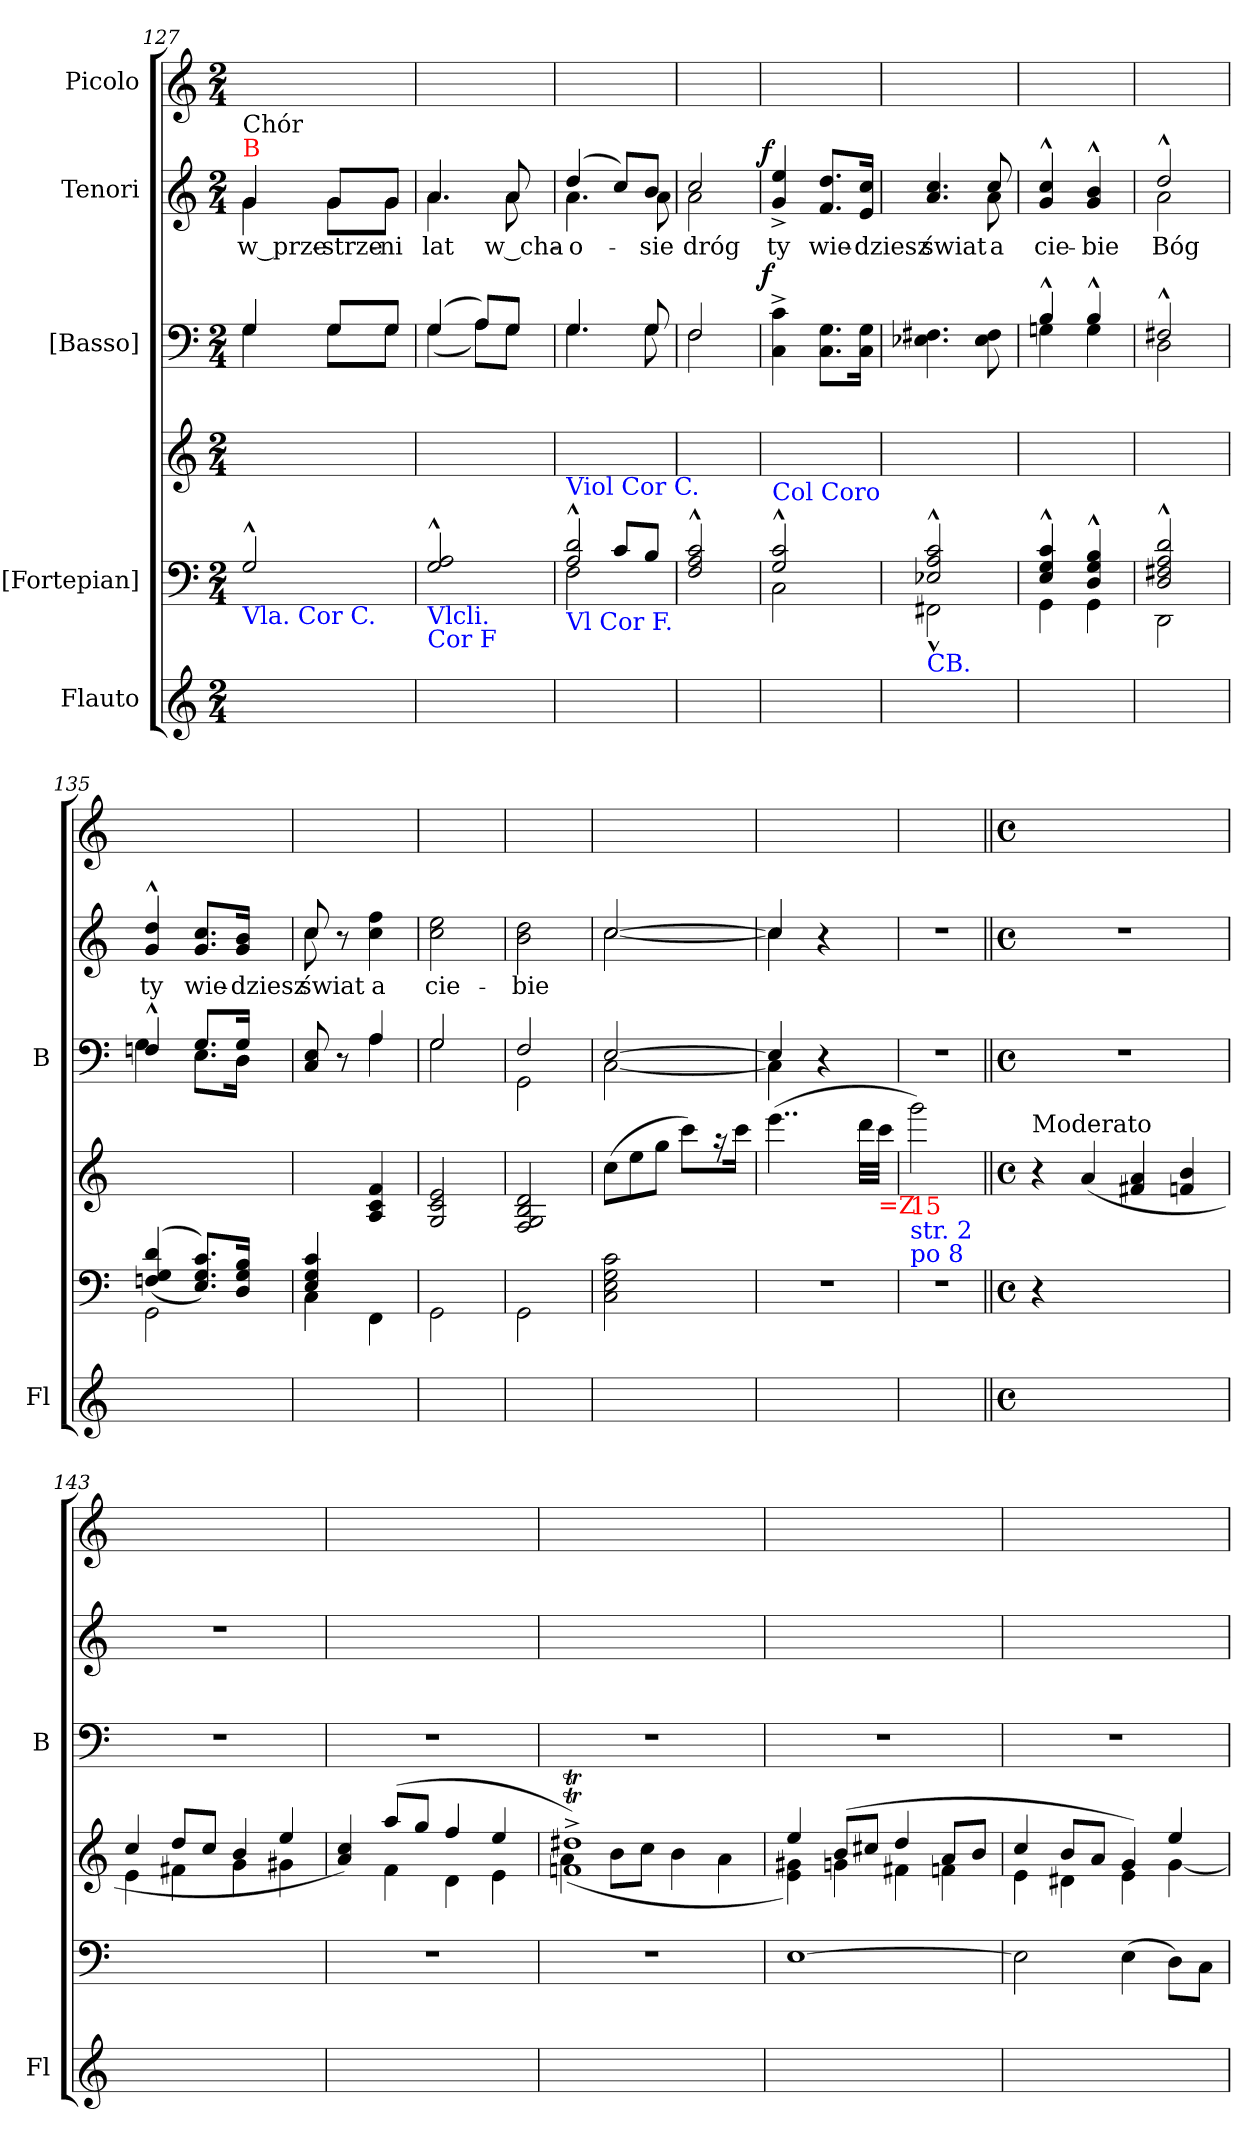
**kern	**kern	**kern	**kern	**dynam	**kern	**text	**dynam	**kern
*part5	*part4	*part4	*part3	*part3	*part2	*part2	*part2	*part1
*staff6	*staff5	*staff4	*staff3	*staff3	*staff2	*staff2	*staff2	*staff1
*I"Flauto	*I"[Fortepian]	*	*I"[Basso]	*	*I"Tenori	*	*	*I"Picolo
*I'Fl	*	*	*I'B	*	*	*	*	*
*clefG2	*clefF4	*clefG2	*clefF4	*	*clefG2	*	*	*clefG2
*	*	*	*	*	*ITrd8c12	*	*	*
*k[]	*k[]	*k[]	*k[]	*	*k[]	*	*	*k[]
*M2/4	*M2/4	*M2/4	*M2/4	*	*M2/4	*	*	*M2/4
=127	=127	=127	=127	=127	=127	=127	=127	=127
*	*	*	*^	*	*^	*	*	*
!	!	!	!	!	!	!LO:TX:a:color=red:t=B	!	!	!	!
!	!	!	!	!	!	!LO:TX:a:t=Chór	!	!	!	!
!	!LO:TX:b:color=blue:t=Vla. Cor C.	!	!	!	!	!	!	!	!	!
2ryy	2G^^>/	2ryy	4G/	4G\	.	4G/	4G\	w_prze-	.	2ryy
.	.	.	8G/L	8G\L	.	8G/L	8G\L	-strze-	.	.
.	.	.	8G/J	8G\J	.	8G/J	8G\J	-ni	.	.
=128	=128	=128	=128	=128	=128	=128	=128	=128	=128	=128
!	!LO:TX:b:color=blue:t=Vlcli.\nCor F	!	!	!	!	!	!	!	!	!
2ryy	2G^^>/ 2A^^>/	2ryy	(>4G/	(>4G\	.	4.A/	4.A\	lat	.	2ryy
.	.	.	8A/L)	8A\L)	.	.	.	.	.	.
.	.	.	8G/J	8G\J	.	8A/	8A\	w_cha-	.	.
=129	=129	=129	=129	=129	=129	=129	=129	=129	=129	=129
*	*^	*	*	*	*	*	*	*	*	*
*	*	*^	*	*	*	*	*	*	*	*	*
!	!LO:TX:a:color=blue:t=Viol Cor C.	!	!	!	!	!	!	!	!	!	!	!
!	!LO:TX:b:color=blue:t=Vl Cor F.	!	!	!	!	!	!	!	!	!	!	!
2ryy	2A^^>/ 2d^^>/	2F\	4ryy	2ryy	4.G/	4.G\	.	(4d/	4.A\	-o-	.	2ryy
.	.	.	8ci/L	.	.	.	.	8c/L)	.	.	.	.
.	.	.	8Bi/J	.	8G/	8G\	.	8B/J	8A\	-sie	.	.
=130	=130	=130	=130	=130	=130	=130	=130	=130	=130	=130	=130	=130
!	!LO:TX:b:color=blue:t=V. 1.\nV. 2\nFag.\nVle\nCorni\nClar bas\nV ole	!	!	!	!	!	!	!	!	!	!	!
*	*v	*v	*v	*	*	*	*	*	*	*	*	*
2ryy	2F^^>/ 2A^^>/ 2c^^>/	2ryy	2F/	2F\	.	2c/	2Ai\	dróg	.	2ryy
=131	=131	=131	=131	=131	=131	=131	=131	=131	=131	=131
*	*^	*	*	*	*	*	*	*	*	*
!	!LO:TX:a:color=blue:t=Col Coro	!	!	!	!	!	!	!	!	!	!
!	!	!	!	!	!	!LO:DY:a:rj	!	!	!	!LO:DY:a:rj	!
*	*	*	*	*v	*v	*	*	*	*	*	*
*	*	*	*	*	*	*v	*v	*	*	*
2ryy	2G^^>/ 2c^^>/	2C\	2ryy	4C^\ 4c^\	f	4G^/ 4e^/	ty	f	2ryy
.	.	.	.	8.C\ 8.G\L	.	8.F/ 8.d/L	wie-	.	.
.	.	.	.	16C\ 16G\Jk	.	16E/ 16c/Jk	-dziesz	.	.
=132	=132	=132	=132	=132	=132	=132	=132	=132	=132
*	*	*	*	*	*	*^	*	*	*
!	!LO:TX:b:color=blue:t=CB.	!	!	!	!	!	!	!	!	!
2ryy	2E-X^^>/ 2A^^>/ 2c^^>/	2FF#X^^>\	2ryy	4.E-X\ 4.F#X\	.	4.A/ 4.c/	4.ryy	świat	.	2ryy
.	.	.	.	8E-\ 8F#\	.	8c/	8A\	a	.	.
*	*	*	*	*	*	*v	*v	*	*	*
=133	=133	=133	=133	=133	=133	=133	=133	=133	=133
*	*	*	*	*^	*	*	*	*	*
2ryy	4E^^>/ 4G^^>/ 4c^^>/	4GG\	2ryy	4B^^>/	4Gn\	.	4G^^>/ 4c^^>/	cie-	.	2ryy
.	4D^^>/ 4G^^>/ 4B^^>/	4GG\	.	4B^^>/	4G\	.	4G^^>/ 4B^^>/	-bie	.	.
=134	=134	=134	=134	=134	=134	=134	=134	=134	=134	=134
*	*	*	*	*	*	*	*^	*	*	*
2ryy	2D^^>/ 2F#X^^>/ 2A^^>/ 2d^^>/	2DD\	2ryy	2F#X^^>/	2D\	.	2d^^>/	2A\	Bóg	.	2ryy
*	*	*	*	*	*	*	*v	*v	*	*	*
=135	=135	=135	=135	=135	=135	=135	=135	=135	=135	=135
2ryy	(<(>4Fn/ 4G/ 4d/	2GG\	2ryy	4Fn^^>/	4G\	.	4G^^>/ 4d^^>/	ty	.	2ryy
.	8.E/ 8.G/ 8.c/L))	.	.	8.G/L	8.E\L	.	8.G/ 8.c/L	wie-	.	.
.	16D/ 16G/ 16B/Jk	.	.	16G/Jk	16D\Jk	.	16G/ 16B/Jk	-dziesz	.	.
=136	=136	=136	=136	=136	=136	=136	=136	=136	=136	=136
*	*	*	*	*	*	*	*^	*	*	*
2ryy	4E/ 4G/ 4c/	4C\	4ryy	8C/ 8E/	4ryy	.	8c/	8c\	świat	.	2ryy
.	.	.	.	8r	.	.	8r	8ryy	.	.	.
.	4FF\	4ryy	4A/ 4c/ 4f/	4A/	4A\	.	4c\ 4f\	4ryy	a	.	.
*	*v	*v	*	*	*	*	*v	*v	*	*	*
=137	=137	=137	=137	=137	=137	=137	=137	=137	=137
2ryy	2GG\	2G/ 2c/ 2e/	2G/	2G\	.	2c\ 2e\	cie-	.	2ryy
=138	=138	=138	=138	=138	=138	=138	=138	=138	=138
2ryy	2GG\	2F/ 2G/ 2B/ 2d/	2F/	2GG\	.	2B\ 2d\	-bie	.	2ryy
=139	=139	=139	=139	=139	=139	=139	=139	=139	=139
*	*	*Xtuplet	*	*	*	*	*	*	*
*	*	*	*	*	*	*^	*	*	*
2ryy	2C\ 2E\ 2G\ 2c\	(12cc\L	[2E/	[2C\	.	[2c/	[2c\	.	.	2ryy
.	.	12ee\	.	.	.	.	.	.	.	.
.	.	12gg\J	.	.	.	.	.	.	.	.
.	.	8ccc\L)	.	.	.	.	.	.	.	.
.	.	16r	.	.	.	.	.	.	.	.
.	.	16ccc\Jk	.	.	.	.	.	.	.	.
=140	=140	=140	=140	=140	=140	=140	=140	=140	=140	=140
2ryy	2r	(>4..eee\	4E/]	4C\]	.	4c/]	4c\]	.	.	2ryy
.	.	.	4r	4ryy	.	4r	4ryy	.	.	.
.	.	32ddd\LLL	.	.	.	.	.	.	.	.
!	!	!LO:TX:b:color=red:t==Z	!	!	!	!	!	!	!	!
.	.	32ccc\JJJ	.	.	.	.	.	.	.	.
*	*	*	*v	*v	*	*	*	*	*	*
*	*	*	*	*	*v	*v	*	*	*
=141	=141	=141	=141	=141	=141	=141	=141	=141
!	!	!LO:TX:b:color=red:t=15	!	!	!	!	!	!
!	!LO:TX:a:color=blue:t=str. 2\npo 8	!	!	!	!	!	!	!
2ryy	2r	2ggg\)	2r	.	2r	.	.	2ryy
=142||	=142||	=142||	=142||	=142||	=142||	=142||	=142||	=142||
*M4/4	*M4/4	*M4/4	*M4/4	*	*M4/4	*	*	*M4/4
*met(c)	*met(c)	*met(c)	*met(c)	*	*met(c)	*	*	*met(c)
!	!	!LO:TX:a:t=Moderato	!	!	!	!	!	!
1ryy	4r	4r	1r	.	1r	.	.	1ryy
.	4ryy	(>4a/	.	.	.	.	.	.
.	2ryy	4f#X/ 4a/	.	.	.	.	.	.
.	.	4fn/ 4b/	.	.	.	.	.	.
=143	=143	=143	=143	=143	=143	=143	=143	=143
*	*	*^	*	*	*	*	*	*
1ryy	1ryy	4cc/	4e\	1r	.	1r	.	.	1ryy
.	.	8dd/L	4f#X\	.	.	.	.	.	.
.	.	8cc/J	.	.	.	.	.	.	.
.	.	4b/	4g\	.	.	.	.	.	.
.	.	4ee/	4g#X\	.	.	.	.	.	.
=144	=144	=144	=144	=144	=144	=144	=144	=144	=144
1ryy	1r	4a/ 4cc/)	4ryy	1r	.	1ryy	.	.	1ryy
.	.	(8aa/L	4f\	.	.	.	.	.	.
.	.	8gg/J	.	.	.	.	.	.	.
.	.	4ff/	4d\	.	.	.	.	.	.
.	.	4ee/	4e\	.	.	.	.	.	.
=145	=145	=145	=145	=145	=145	=145	=145	=145	=145
1ryy	1r	1fnT^ 1dd#XT^)	(>4a\	1r	.	1ryy	.	.	1ryy
.	.	.	8b\L	.	.	.	.	.	.
.	.	.	8cc\J	.	.	.	.	.	.
.	.	.	4b\	.	.	.	.	.	.
.	.	.	4a\	.	.	.	.	.	.
=146	=146	=146	=146	=146	=146	=146	=146	=146	=146
1ryy	[1E	4ee/	4e\ 4g#X\)	1r	.	1ryy	.	.	1ryy
.	.	(>8b/L	4gn\	.	.	.	.	.	.
.	.	8cc#X/J	.	.	.	.	.	.	.
.	.	4dd/	4f#X\	.	.	.	.	.	.
.	.	8a/L	4fn\	.	.	.	.	.	.
.	.	8b/J	.	.	.	.	.	.	.
=147	=147	=147	=147	=147	=147	=147	=147	=147	=147
1ryy	2E\]	4cc/	4e\	1r	.	1ryy	.	.	1ryy
.	.	8b/L	4d#X\	.	.	.	.	.	.
.	.	8a/J	.	.	.	.	.	.	.
.	(4E\	4g/)	4e\	.	.	.	.	.	.
.	8D\L)	4ee/	[4g\	.	.	.	.	.	.
.	8C\J	.	.	.	.	.	.	.	.
*	*	*v	*v	*	*	*	*	*	*
=	=	=	=	=	=	=	=	=
*-	*-	*-	*-	*-	*-	*-	*-	*-
